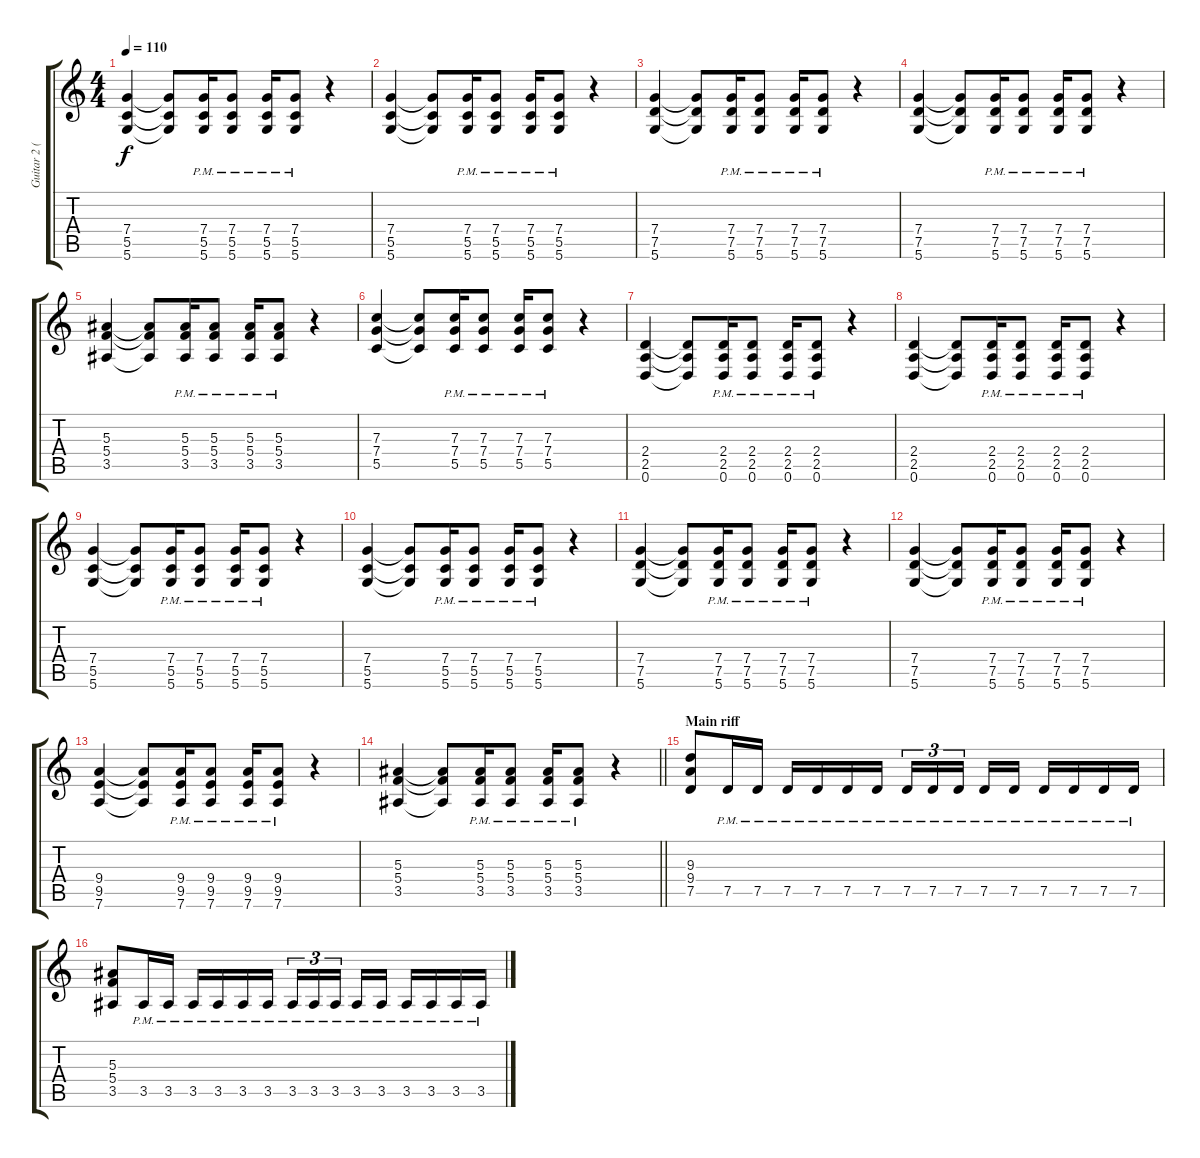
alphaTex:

\track ("Guitar 2 (Rhythm)" "Guitar 2 (") {instrument distortionguitar}
\staff {score tabs}
\tuning (D4 A3 F3 C3 G2 D2) {hide}
\ts (4 4)
\tempo 110
\clef g2
\ks c
(7.4 5.5 5.6).4{dy f} (7.4{t} 5.5{t} 5.6{t}).8 (7.4{pm} 5.5{pm} 5.6{pm}).16 (7.4{pm} 5.5{pm} 5.6{pm}).8 (7.4{pm} 5.5{pm} 5.6{pm}).16 (7.4{pm} 5.5{pm} 5.6{pm}).8 r.4 |
(7.4 5.5 5.6).4 (7.4{t} 5.5{t} 5.6{t}).8 (7.4{pm} 5.5{pm} 5.6{pm}).16 (7.4{pm} 5.5{pm} 5.6{pm}).8 (7.4{pm} 5.5{pm} 5.6{pm}).16 (7.4{pm} 5.5{pm} 5.6{pm}).8 r.4 |
(7.4 7.5 5.6).4 (7.4{t} 7.5{t} 5.6{t}).8 (7.4{pm} 7.5{pm} 5.6{pm}).16 (7.4{pm} 7.5{pm} 5.6{pm}).8 (7.4{pm} 7.5{pm} 5.6{pm}).16 (7.4{pm} 7.5{pm} 5.6{pm}).8 r.4 |
(7.4 7.5 5.6).4 (7.4{t} 7.5{t} 5.6{t}).8 (7.4{pm} 7.5{pm} 5.6{pm}).16 (7.4{pm} 7.5{pm} 5.6{pm}).8 (7.4{pm} 7.5{pm} 5.6{pm}).16 (7.4{pm} 7.5{pm} 5.6{pm}).8 r.4 |
(5.3 5.4 3.5).4 (5.3{t} 5.4{t} 3.5{t}).8 (5.3{pm} 5.4{pm} 3.5{pm}).16 (5.3{pm} 5.4{pm} 3.5{pm}).8 (5.3{pm} 5.4{pm} 3.5{pm}).16 (5.3{pm} 5.4{pm} 3.5{pm}).8 r.4 |
(7.3 7.4 5.5).4 (7.3{t} 7.4{t} 5.5{t}).8 (7.3{pm} 7.4{pm} 5.5{pm}).16 (7.3{pm} 7.4{pm} 5.5{pm}).8 (7.3{pm} 7.4{pm} 5.5{pm}).16 (7.3{pm} 7.4{pm} 5.5{pm}).8 r.4 |
(2.4 2.5 0.6).4 (2.4{t} 2.5{t} 0.6{t}).8 (2.4{pm} 2.5{pm} 0.6{pm}).16 (2.4{pm} 2.5{pm} 0.6{pm}).8 (2.4{pm} 2.5{pm} 0.6{pm}).16 (2.4{pm} 2.5{pm} 0.6{pm}).8 r.4 |
(2.4 2.5 0.6).4 (2.4{t} 2.5{t} 0.6{t}).8 (2.4{pm} 2.5{pm} 0.6{pm}).16 (2.4{pm} 2.5{pm} 0.6{pm}).8 (2.4{pm} 2.5{pm} 0.6{pm}).16 (2.4{pm} 2.5{pm} 0.6{pm}).8 r.4 |
(7.4 5.5 5.6).4 (7.4{t} 5.5{t} 5.6{t}).8 (7.4{pm} 5.5{pm} 5.6{pm}).16 (7.4{pm} 5.5{pm} 5.6{pm}).8 (7.4{pm} 5.5{pm} 5.6{pm}).16 (7.4{pm} 5.5{pm} 5.6{pm}).8 r.4 |
(7.4 5.5 5.6).4 (7.4{t} 5.5{t} 5.6{t}).8 (7.4{pm} 5.5{pm} 5.6{pm}).16 (7.4{pm} 5.5{pm} 5.6{pm}).8 (7.4{pm} 5.5{pm} 5.6{pm}).16 (7.4{pm} 5.5{pm} 5.6{pm}).8 r.4 |
(7.4 7.5 5.6).4 (7.4{t} 7.5{t} 5.6{t}).8 (7.4{pm} 7.5{pm} 5.6{pm}).16 (7.4{pm} 7.5{pm} 5.6{pm}).8 (7.4{pm} 7.5{pm} 5.6{pm}).16 (7.4{pm} 7.5{pm} 5.6{pm}).8 r.4 |
(7.4 7.5 5.6).4 (7.4{t} 7.5{t} 5.6{t}).8 (7.4{pm} 7.5{pm} 5.6{pm}).16 (7.4{pm} 7.5{pm} 5.6{pm}).8 (7.4{pm} 7.5{pm} 5.6{pm}).16 (7.4{pm} 7.5{pm} 5.6{pm}).8 r.4 |
(9.4 9.5 7.6).4 (9.4{t} 9.5{t} 7.6{t}).8 (9.4{pm} 9.5{pm} 7.6{pm}).16 (9.4{pm} 9.5{pm} 7.6{pm}).8 (9.4{pm} 9.5{pm} 7.6{pm}).16 (9.4{pm} 9.5{pm} 7.6{pm}).8 r.4 |
\barLineRight lightlight
(5.3 5.4 3.5).4 (5.3{t} 5.4{t} 3.5{t}).8 (5.3{pm} 5.4{pm} 3.5{pm}).16 (5.3{pm} 5.4{pm} 3.5{pm}).8 (5.3{pm} 5.4{pm} 3.5{pm}).16 (5.3{pm} 5.4{pm} 3.5{pm}).8 r.4 |
\section ("" "Main riff")
(9.3 9.4 7.5).8 7.5{pm}.16 7.5{pm}.16 7.5{pm}.16 7.5{pm}.16 7.5{pm}.16 7.5{pm}.16 7.5{pm}.16{tu (3 2)} 7.5{pm}.16{tu (3 2)} 7.5{pm}.16{tu (3 2)} 7.5{pm}.16 7.5{pm}.16 7.5{pm}.16 7.5{pm}.16 7.5{pm}.16 7.5{pm}.16 |
(5.3 5.4 3.5).8 3.5{pm}.16 3.5{pm}.16 3.5{pm}.16 3.5{pm}.16 3.5{pm}.16 3.5{pm}.16 3.5{pm}.16{tu (3 2)} 3.5{pm}.16{tu (3 2)} 3.5{pm}.16{tu (3 2)} 3.5{pm}.16 3.5{pm}.16 3.5{pm}.16 3.5{pm}.16 3.5{pm}.16 3.5{pm}.16
